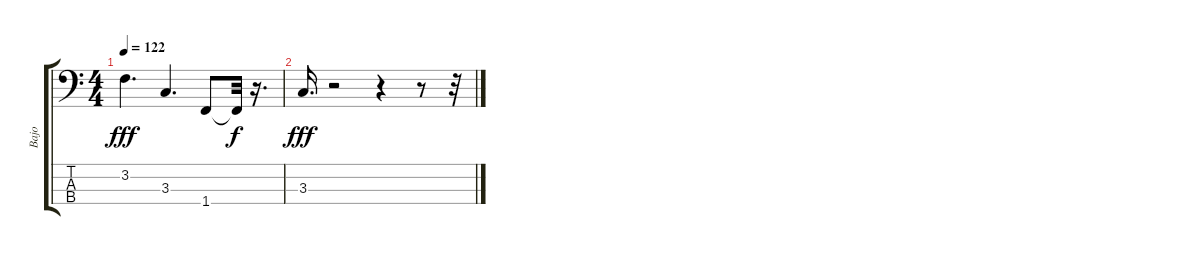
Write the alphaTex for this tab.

\track ("Bajo" "Bajo") {instrument electricbassfinger}
\staff {score tabs}
\tuning (G2 D2 A1 E1) {hide}
\ts (4 4)
\tempo 122
\clef f4
\ks c
3.2.4{d dy fff volume 4} 3.3.4{d volume 3} 1.4.8{volume 2} 1.4{t}.32{dy f} r.16{d} |
3.3.16{d dy fff volume 2} r.2 r.4 r.8 r.32
